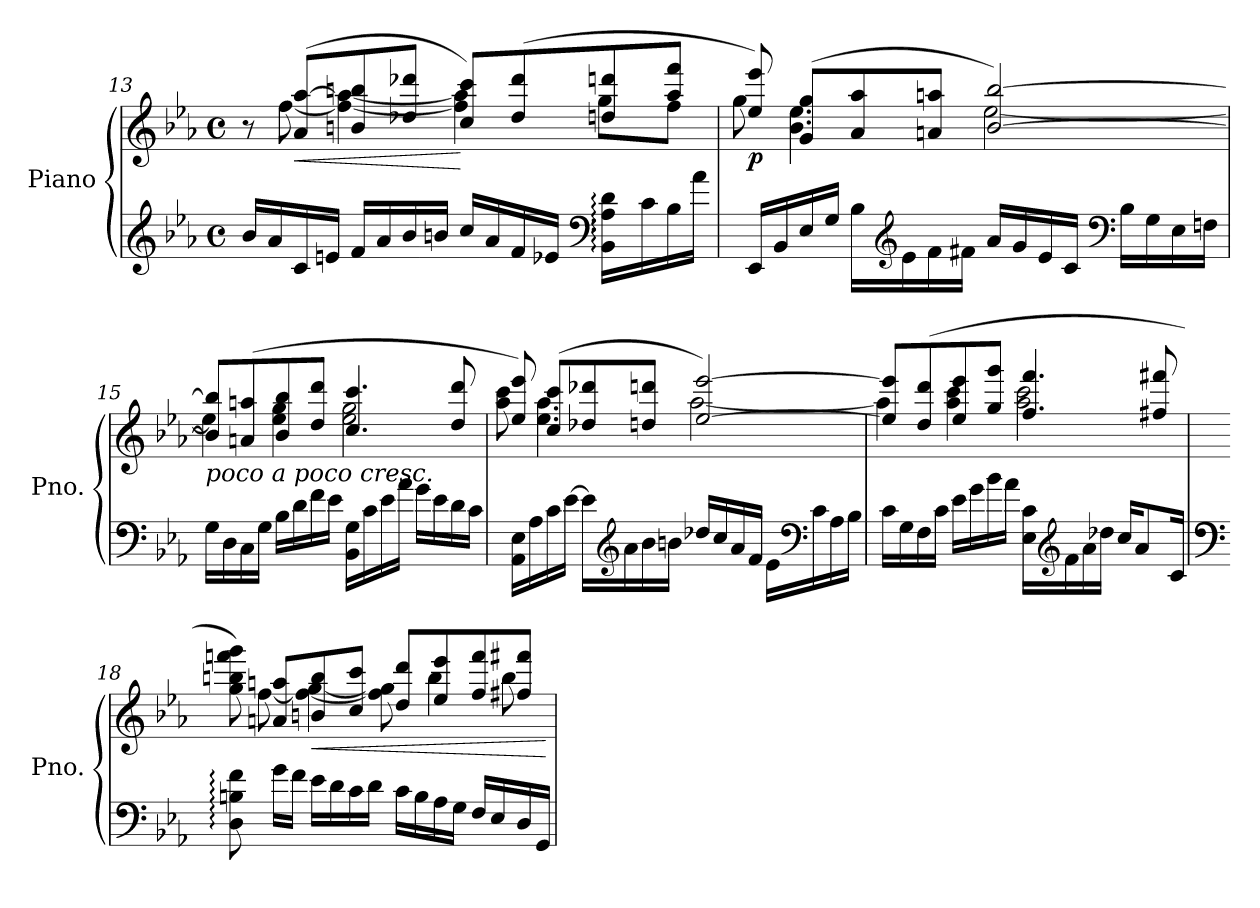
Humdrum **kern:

**kern	**kern	**dynam
*part1	*part1	*part1
*staff2	*staff1	*staff1/2
*I"Piano	*	*
*I'Pno.	*	*
!!LO:LB:g=z
*clefG2	*clefG2	*
*k[b-e-a-]	*k[b-e-a-]	*
*M4/4	*M4/4	*
*met(c)	*met(c)	*
=13	=13	=13
*	*^	*
16b-/LL	8r	8ryy	.
16a-/	.	.	.
!	!	!	!LO:HP:b
16c/	(>8a-/ [8aa-/L	[8ff\	<
16en/JJ	.	.	.
16f/LL	8bn/ 8bbn/	4ff\_ 4aa-\_	.
16a-/	.	.	.
16b-/	8dd-X/ 8ddd-X/J	.	.
16bn/JJ	.	.	.
16cc/LL	8cc/ 8ccc/L)	4ff\] 4aa-\]	[
16a-/	.	.	.
16f/	(>8dd-/ 8ddd-/	.	.
16e-X/JJ	.	.	.
*clefF4	*	*	*
16BB-\: 16A-\: 16d\:LL	8ddn/ 8dddn/	8gg\L	.
16c\	.	.	.
16B-\	8aa-/ 8fff/J	8ff\J	.
16a-\JJ	.	.	.
=14	=14	=14	=14
!	!	!	!LO:DY:b
16EE-/LL	8ee-/ 8eee-/)	8gg\	p
16BB-/	.	.	.
16E-/	(>8g/ 8gg/L	4.b-\ 4.ee-\	.
16G/JJ	.	.	.
16B-\LL	8a-/ 8aa-/	.	.
*clefG2	*	*	*
16e-\	.	.	.
16f\	8an/ 8aan/J	.	.
16f#X\JJ	.	.	.
16a-/LL	[2b-/ [2bb-/)	[2ee-\	.
16g/	.	.	.
16e-/	.	.	.
16c/JJ	.	.	.
*clefF4	*	*	*
16B-\LL	.	.	.
16G\	.	.	.
16E-\	.	.	.
16Fn\JJ	.	.	.
!!LO:LB:g=z	!!
=15	=15	=15	=15
!LO:TX:a:i:t=poco a poco cresc.	!	!	!
16G\LL	8b-/] 8bb-/]L	4ee-\]	.
16D\	.	.	.
16C\	(>8an/ 8aan/	.	.
16G\JJ	.	.	.
16B-\LL	8b-/ 8bb-/	4ee-\ 4gg\	.
16d\	.	.	.
16f\	8dd/ 8ddd/J	.	.
16e-\JJ	.	.	.
16BB-\ 16G\LL	4.cc/ 4.ccc/	2ee-\ 2gg\	.
16c\	.	.	.
16e-\	.	.	.
16a-\JJ	.	.	.
16g\LL	.	.	.
16e-\	.	.	.
16d\	8dd/ 8ddd/	.	.
16c\JJ	.	.	.
=16	=16	=16	=16
16AA-\ 16E-\LL	8ee-/ 8eee-/)	8aa-\ 8ccc\	.
16A-\	.	.	.
16c\	(>8cc/ 8ccc/L	4.ee-\ 4.aa-\	.
[16e-\JJ	.	.	.
16e-\LL]	8dd-X/ 8ddd-X/	.	.
*clefG2	*	*	*
16a-\	.	.	.
16b-\	8ddn/ 8dddn/J	.	.
16bn\JJ	.	.	.
16dd-X/LL	[2ee-/ [2eee-/)	[2aa-\	.
16cc/	.	.	.
16a-/	.	.	.
16f/JJ	.	.	.
16e-\LL	.	.	.
*clefF4	*	*	*
16c\	.	.	.
16A-\	.	.	.
16B-\JJ	.	.	.
!!LO:LB:g=z	!!
=17	=17	=17	=17
16c\LL	8ee-/] 8eee-/]L	4aa-\]	.
16G\	.	.	.
16F\	(>8dd/ 8ddd/	.	.
16c\JJ	.	.	.
16e-\LL	8ee-/ 8eee-/	4aa-\ 4ccc\	.
16g\	.	.	.
16b-\	8gg/ 8ggg/J	.	.
16a-\JJ	.	.	.
16E-\ 16c\LL	4.ff/ 4.fff/	2aa-\ 2ccc\	.
*clefG2	*	*	*
16f\	.	.	.
16a-\	.	.	.
16dd-X\JJ	.	.	.
16cc/KL	.	.	.
8a-/	.	.	.
.	8ff#X/ 8fff#X/	.	.
16c/Jk	.	.	.
=18	=18	=18	=18
*clefF4	*	*	*
8D\: 8Bn\: 8f\:	8gg\ 8bbn\ 8fffn\ 8ggg\)	8ryy	.
16g\LL	8an/ 8aan/L	[8ff\	.
16f\JJ	.	.	.
!	!	!	!LO:HP:b
16e-\LL	8bn/ 8bb/	4ff\_ [4gg\	<
16d\	.	.	.
16c\	8cc/ 8ccc/J	.	.
16d\JJ	.	.	.
16c\LL	8dd/ 8ddd/L	8ff\] 8gg\]	.
16B\	.	.	.
16A-\	8ee-/ 8eee-/	4bb\	.
16G\JJ	.	.	.
16F/LL	8ff/ 8fff/	.	.
16E-/	.	.	.
16D/	8ff#X/ 8fff#X/J	8bb\	.
16GG/JJ	.	.	.
*	*v	*v	*
.	.	[
=	=	=
*-	*-	*-
